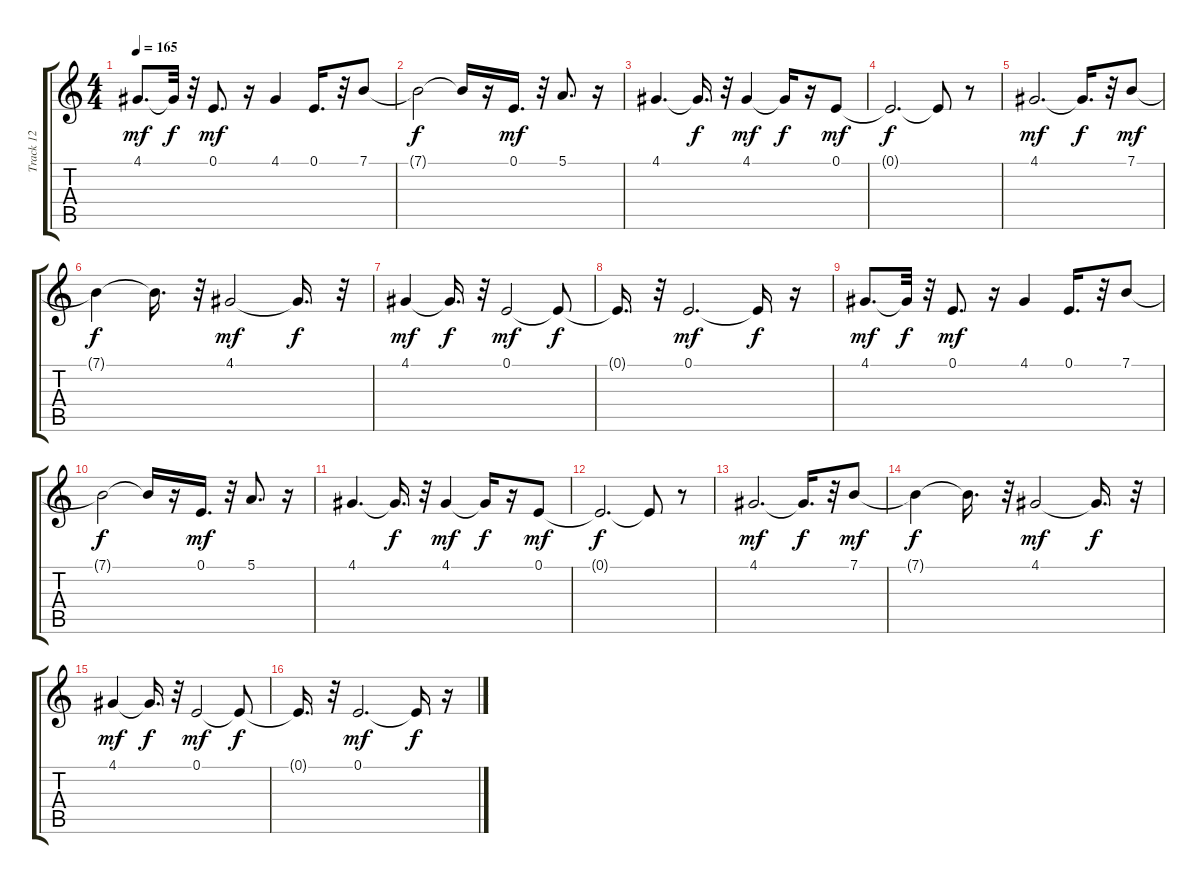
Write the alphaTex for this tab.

\track ("Track 12" "Track 12") {instrument fx4atmosphere}
\staff {score tabs}
\tuning (E4 B3 G3 D3 A2 E2) {hide}
\ts (4 4)
\tempo 165
\clef g2
\ks c
4.1.8{d dy mf} 4.1{t}.32{dy f} r.32 0.1.8{d dy mf} r.16 4.1.4 0.1.16{d} r.32 7.1.8 |
7.1{t}.2{dy f} 7.1{t}.16 r.16 0.1.16{d dy mf} r.32 5.1.8{d} r.16 |
4.1.4{d} 4.1{t}.16{d dy f} r.32 4.1.4{dy mf} 4.1{t}.16{dy f} r.16 0.1.8{dy mf} |
0.1{t}.2{d dy f} 0.1{t}.8 r.8 |
4.1.2{d dy mf} 4.1{t}.16{d dy f} r.32 7.1.8{dy mf} |
7.1{t}.4{dy f} 7.1{t}.16{d} r.32 4.1.2{dy mf} 4.1{t}.16{d dy f} r.32 |
4.1.4{dy mf} 4.1{t}.16{d dy f} r.32 0.1.2{dy mf} 0.1{t}.8{dy f} |
0.1{t}.16{d} r.32 0.1.2{d dy mf} 0.1{t}.16{dy f} r.16 |
4.1.8{d dy mf} 4.1{t}.32{dy f} r.32 0.1.8{d dy mf} r.16 4.1.4 0.1.16{d} r.32 7.1.8 |
7.1{t}.2{dy f} 7.1{t}.16 r.16 0.1.16{d dy mf} r.32 5.1.8{d} r.16 |
4.1.4{d} 4.1{t}.16{d dy f} r.32 4.1.4{dy mf} 4.1{t}.16{dy f} r.16 0.1.8{dy mf} |
0.1{t}.2{d dy f} 0.1{t}.8 r.8 |
4.1.2{d dy mf} 4.1{t}.16{d dy f} r.32 7.1.8{dy mf} |
7.1{t}.4{dy f} 7.1{t}.16{d} r.32 4.1.2{dy mf} 4.1{t}.16{d dy f} r.32 |
4.1.4{dy mf} 4.1{t}.16{d dy f} r.32 0.1.2{dy mf} 0.1{t}.8{dy f} |
0.1{t}.16{d} r.32 0.1.2{d dy mf} 0.1{t}.16{dy f} r.16
